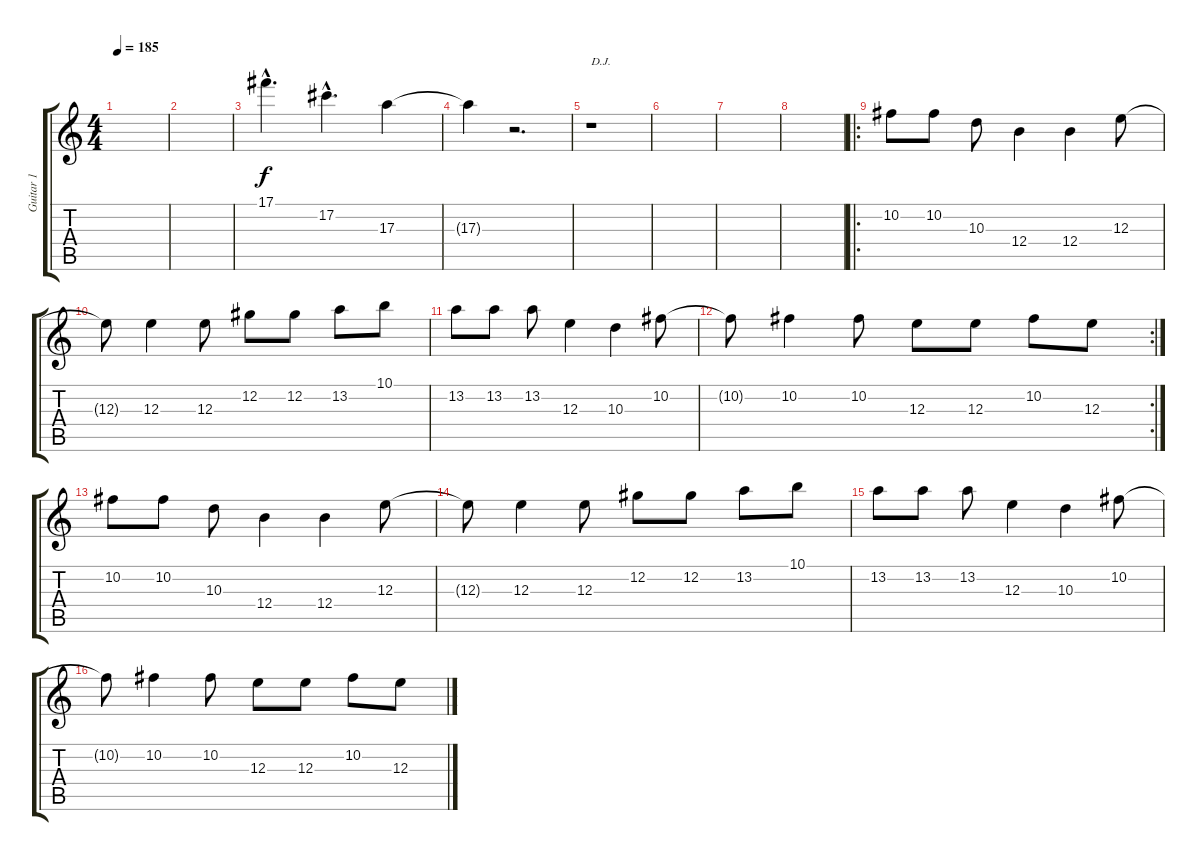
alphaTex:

\track ("Guitar 1" "Guitar 1") {instrument distortionguitar}
\staff {score tabs}
\tuning (Db4 Ab3 E3 B2 Gb2 B1) {hide}
\ts (4 4)
\tempo 185
\clef g2
\ks c
|
|
17.1{hac}.4{d} 17.2{hac}.4{d} 17.3.4 |
17.3{t}.4 r.2{d} |
r.1{txt "D.J."} |
|
|
|
\ro
10.2.8 10.2.8 10.3.8 12.4.4 12.4.4 12.3.8 |
12.3{t}.8 12.3.4 12.3.8 12.2.8 12.2.8 13.2.8 10.1.8 |
13.2.8 13.2.8 13.2.8 12.3.4 10.3.4 10.2.8 |
\rc 2
10.2{t}.8 10.2.4 10.2.8 12.3.8 12.3.8 10.2.8 12.3.8 |
10.2.8 10.2.8 10.3.8 12.4.4 12.4.4 12.3.8 |
12.3{t}.8 12.3.4 12.3.8 12.2.8 12.2.8 13.2.8 10.1.8 |
13.2.8 13.2.8 13.2.8 12.3.4 10.3.4 10.2.8 |
10.2{t}.8 10.2.4 10.2.8 12.3.8 12.3.8 10.2.8 12.3.8
